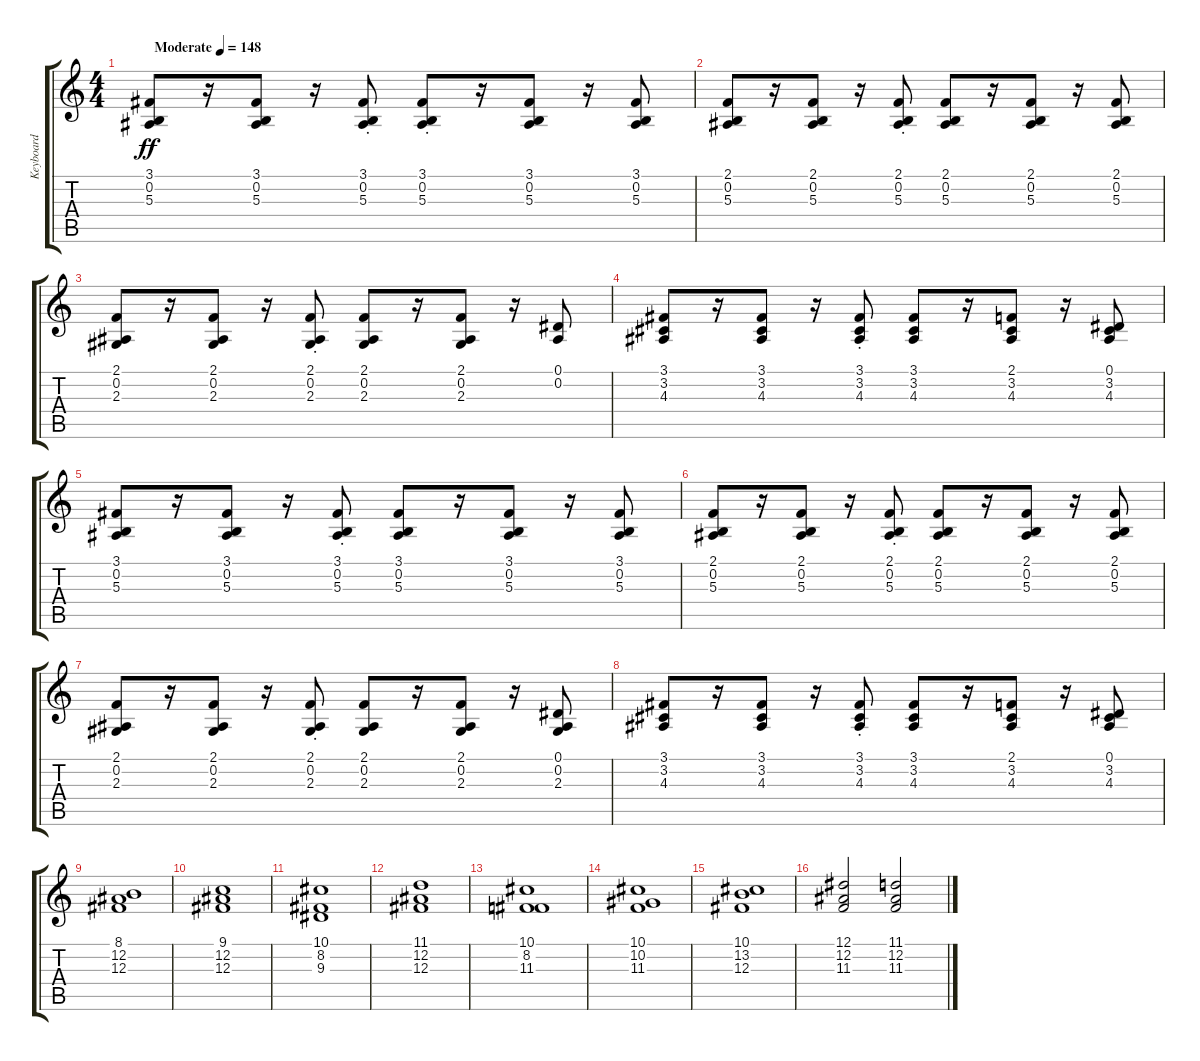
\track ("Keyboard" "Keyboard") {instrument electricpiano2}
\staff {score tabs}
\tuning (Eb4 Bb3 Gb3 Db3 Ab2 Eb2) {hide}
\ts (4 4)
\tempo (148 "Moderate")
\clef g2
\ks c
(3.1 0.2 5.3).8{dy ff instrument electricpiano2} r.16 (3.1 0.2 5.3).8 r.16 (3.1 0.2 5.3{st}).8 (3.1 0.2 5.3{st}).8 r.16 (3.1 0.2 5.3).8 r.16 (3.1 0.2 5.3).8 |
(2.1 0.2 5.3).8 r.16 (2.1 0.2 5.3).8 r.16 (2.1 0.2 5.3{st}).8 (2.1 0.2 5.3).8 r.16 (2.1 0.2 5.3).8 r.16 (2.1 0.2 5.3).8 |
(2.1 0.2 2.3).8 r.16 (2.1 0.2 2.3).8 r.16 (2.1 0.2 2.3{st}).8 (2.1 0.2 2.3).8 r.16 (2.1 0.2 2.3).8 r.16 (0.1 0.2).8 |
(3.1 3.2 4.3).8 r.16 (3.1 3.2 4.3).8 r.16 (3.1 3.2 4.3{st}).8 (3.1 3.2 4.3).8 r.16 (2.1 3.2 4.3).8 r.16 (0.1 3.2 4.3).8 |
(3.1 0.2 5.3).8 r.16 (3.1 0.2 5.3).8 r.16 (3.1 0.2 5.3{st}).8 (3.1 0.2 5.3).8 r.16 (3.1 0.2 5.3).8 r.16 (3.1 0.2 5.3).8 |
(2.1 0.2 5.3).8 r.16 (2.1 0.2 5.3).8 r.16 (2.1 0.2 5.3{st}).8 (2.1 0.2 5.3).8 r.16 (2.1 0.2 5.3).8 r.16 (2.1 0.2 5.3).8 |
(2.1 0.2 2.3).8 r.16 (2.1 0.2 2.3).8 r.16 (2.1 0.2 2.3{st}).8 (2.1 0.2 2.3).8 r.16 (2.1 0.2 2.3).8 r.16 (0.1 0.2 2.3).8 |
(3.1 3.2 4.3).8 r.16 (3.1 3.2 4.3).8 r.16 (3.1 3.2 4.3{st}).8 (3.1 3.2 4.3).8 r.16 (2.1 3.2 4.3).8 r.16 (0.1 3.2 4.3).8 |
(8.1 12.2 12.3).1{balance 7} |
(9.1 12.2 12.3).1 |
(10.1 8.2 9.3).1 |
(11.1 12.2 12.3).1 |
(10.1 8.2 11.3).1 |
(10.1 10.2 11.3).1 |
(10.1 13.2 12.3).1 |
(12.1 12.2 11.3).2 (11.1 12.2 11.3).2
